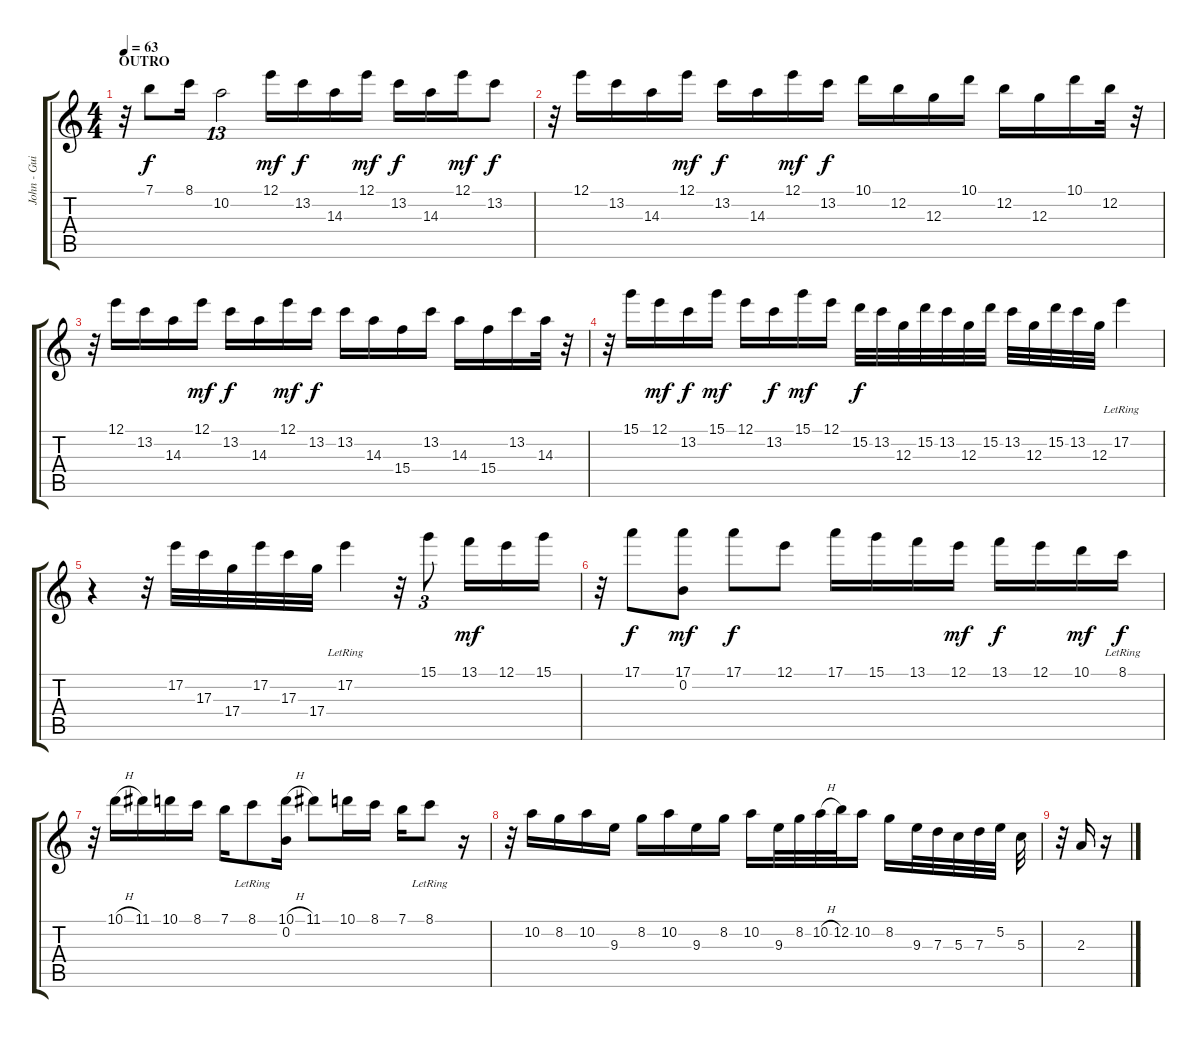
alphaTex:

\track ("John - Guitar delay" "John - Gui") {instrument acousticguitarsteel}
\staff {score tabs}
\tuning (E4 B3 G3 D3 A2 E2) {hide}
\ts (4 4)
\section ("" "OUTRO")
\tempo 63
\clef g2
\ks c
r.32{dy f} 7.1.8 8.1.16 10.2.2{tu (13 8)} 12.1.16{dy mf volume 13 instrument electricguitarjazz} 13.2.16{dy f} 14.3.16 12.1.16{dy mf} 13.2.16{dy f} 14.3.16 12.1.16{dy mf} 13.2.8{dy f} |
r.32 12.1.16 13.2.16 14.3.16 12.1.16{dy mf} 13.2.16{dy f} 14.3.16 12.1.16{dy mf} 13.2.16{dy f} 10.1.16 12.2.16 12.3.16 10.1.16 12.2.16 12.3.16 10.1.16 12.2.32 r.32 |
r.32 12.1.16 13.2.16 14.3.16 12.1.16{dy mf} 13.2.16{dy f} 14.3.16 12.1.16{dy mf} 13.2.16{dy f} 13.2.16 14.3.16 15.4.16 13.2.16 14.3.16 15.4.16 13.2.16 14.3.32 r.32 |
r.32 15.1.16 12.1.16{dy mf} 13.2.16{dy f} 15.1.16{dy mf} 12.1.16 13.2.16{dy f} 15.1.16{dy mf} 12.1.16 15.2.32{dy f} 13.2.32 12.3.32 15.2.32 13.2.32 12.3.32 15.2.32 13.2.32 12.3.32 15.2.32 13.2.32 12.3.32 17.2{lr}.4 |
r.4 r.32 17.2.32 17.3.32 17.4.32 17.2.32 17.3.32 17.4.32 17.2{lr}.4 r.32 15.1.8{tu (3 2)} 13.1.16{dy mf} 12.1.16 15.1.16 |
r.32 17.1.8{dy f} (17.1 0.2).8{dy mf} 17.1.8{dy f} 12.1.8 17.1.16 15.1.16 13.1.16 12.1.16{dy mf} 13.1.16{dy f} 12.1.16 10.1.16{dy mf} 8.1{lr}.16{dy f} |
r.32 10.1{h}.16 11.1.16 10.1.16 8.1.16 7.1.16 8.1{lr}.8 (10.1{h} 0.2).16 11.1.8 10.1.16 8.1.16 7.1.16 8.1{lr}.8 r.16 |
r.32 10.2.16 8.2.16 10.2.16 9.3.16 8.2.16 10.2.16 9.3.16 8.2.16 10.2.16 9.3.32 8.2.32 10.2{h}.32 12.2.32 10.2.16 8.2.16 9.3.32 7.3.32 5.3.32 7.3.32 5.2.32 5.3.32 |
r.32 2.3.16 r.16
